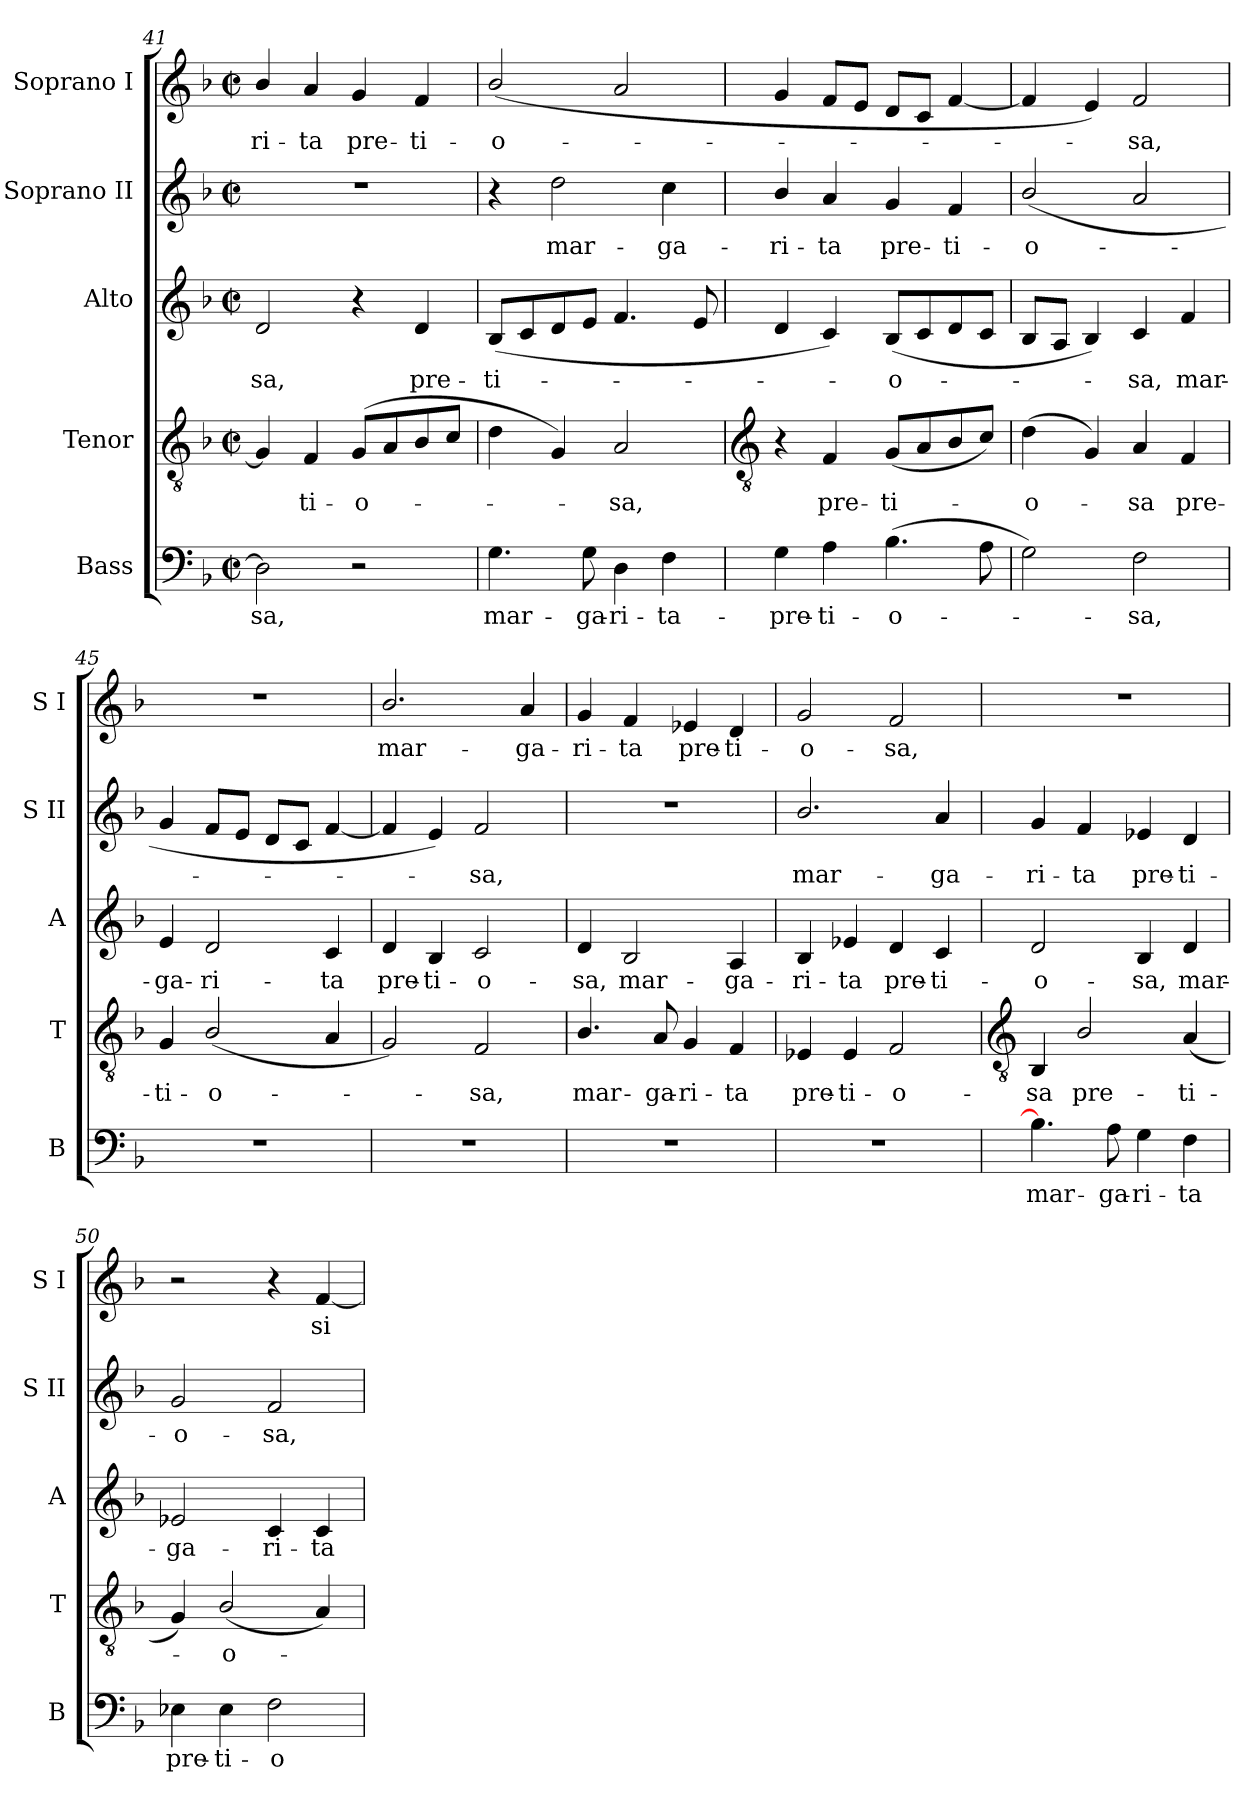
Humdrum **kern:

**kern	**text	**kern	**text	**kern	**text	**kern	**text	**kern	**text
*part5	*part5	*part4	*part4	*part3	*part3	*part2	*part2	*part1	*part1
*staff5	*staff5	*staff4	*staff4	*staff3	*staff3	*staff2	*staff2	*staff1	*staff1
*I"Bass	*	*I"Tenor	*	*I"Alto	*	*I"Soprano II	*	*I"Soprano I	*
*I'B	*	*I'T	*	*I'A	*	*I'S II	*	*I'S I	*
*clefF4	*	*clefGv2	*	*clefG2	*	*clefG2	*	*clefG2	*
*k[b-]	*	*k[b-]	*	*k[b-]	*	*k[b-]	*	*k[b-]	*
*F:	*	*F:	*	*F:	*	*F:	*	*F:	*
*M2/2	*	*M2/2	*	*M2/2	*	*M2/2	*	*M2/2	*
*met(c|)	*	*met(c|)	*	*met(c|)	*	*met(c|)	*	*met(c|)	*
=41	=41	=41	=41	=41	=41	=41	=41	=41	=41
!	!LO:LY:b	!	!	!	!LO:LY:b	!	!	!	!LO:LY:b
2D]	-sa,	4G]	.	2d	sa,	1r	.	4b-/	-ri-
!	!	!	!LO:LY:b	!	!	!	!	!	!LO:LY:b
.	.	4F	ti-	.	.	.	.	4a	-ta
!	!	!	!LO:LY:b	!	!	!	!	!	!LO:LY:b
2r	.	(<8GL	-o-	4r	.	.	.	4g	pre-
.	.	8A	.	.	.	.	.	.	.
!	!	!	!	!	!LO:LY:b	!	!	!	!LO:LY:b
.	.	8B-	.	4d	pre-	.	.	4f	-ti-
.	.	8cJ	.	.	.	.	.	.	.
=42	=42	=42	=42	=42	=42	=42	=42	=42	=42
!	!LO:LY:b	!	!	!	!LO:LY:b	!	!	!	!LO:LY:b
4.G	mar-	4d	.	(<8B-L	-ti-	4r	.	(<2b-/	-o-
.	.	.	.	8c	.	.	.	.	.
!	!	!	!	!	!	!	!LO:LY:b	!	!
.	.	4G)	.	8d	.	2dd	mar-	.	.
!	!LO:LY:b	!	!	!	!	!	!	!	!
8G	-ga-	.	.	8eJ	.	.	.	.	.
!	!LO:LY:b	!	!LO:LY:b	!	!	!	!	!	!
4D	-ri-	2A	sa,	4.f	.	.	.	2a	.
!	!LO:LY:b	!	!	!	!	!	!LO:LY:b	!	!
4F	-ta-	.	.	.	.	4cc	-ga-	.	.
.	.	.	.	8e	.	.	.	.	.
!!LO:LB:g=z
=43	=43	=43	=43	=43	=43	=43	=43	=43	=43
*	*	*clefGv2	*	*	*	*	*	*	*
!	!LO:LY:b	!	!	!	!	!	!LO:LY:b	!	!
4G	-pre-	4r	.	4d	.	4b-/	-ri-	4g	.
!	!LO:LY:b	!	!LO:LY:b	!	!	!	!LO:LY:b	!	!
4A	-ti-	4F	pre-	4c)	.	4a	-ta	8fL	.
.	.	.	.	.	.	.	.	8eJ	.
!	!LO:LY:b	!	!LO:LY:b	!	!LO:LY:b	!	!LO:LY:b	!	!
(>4.B-	-o-	(<8GL	-ti-	(<8B-L	o-	4g	pre-	8dL	.
.	.	8A	.	8c	.	.	.	8cJ	.
!	!	!	!	!	!	!	!LO:LY:b	!	!
.	.	8B-	.	8d	.	4f	-ti-	[4f	.
8A	.	8cJ)	.	8cJ	.	.	.	.	.
=44	=44	=44	=44	=44	=44	=44	=44	=44	=44
!	!	!	!LO:LY:b	!	!	!	!LO:LY:b	!	!
2G)	.	(<4d	o-	8B-L	.	(<2b-/	-o-	4f]	.
.	.	.	.	8AJ	.	.	.	.	.
.	.	4G)	.	4B-)	.	.	.	4e)	.
!	!LO:LY:b	!	!LO:LY:b	!	!LO:LY:b	!	!	!	!LO:LY:b
2F	sa,	4A	sa	4c	sa,	2a	.	2f	sa,
!	!	!	!LO:LY:b	!	!LO:LY:b	!	!	!	!
.	.	4F	pre-	4f	mar-	.	.	.	.
=45	=45	=45	=45	=45	=45	=45	=45	=45	=45
!	!	!	!LO:LY:b	!	!LO:LY:b	!	!	!	!
1r	.	4G	-ti-	4e	-ga-	4g	.	1r	.
!	!	!	!LO:LY:b	!	!LO:LY:b	!	!	!	!
.	.	(<2B-/	-o-	2d	-ri-	8fL	.	.	.
.	.	.	.	.	.	8eJ	.	.	.
.	.	.	.	.	.	8dL	.	.	.
.	.	.	.	.	.	8cJ	.	.	.
!	!	!	!	!	!LO:LY:b	!	!	!	!
.	.	4A	.	4c	-ta	[4f	.	.	.
=46	=46	=46	=46	=46	=46	=46	=46	=46	=46
!	!	!	!	!	!LO:LY:b	!	!	!	!LO:LY:b
1r	.	2G)	.	4d	pre-	4f]	.	2.b-/	mar-
!	!	!	!	!	!LO:LY:b	!	!	!	!
.	.	.	.	4B-	-ti-	4e)	.	.	.
!	!	!	!LO:LY:b	!	!LO:LY:b	!	!LO:LY:b	!	!
.	.	2F	sa,	2c	-o-	2f	sa,	.	.
!	!	!	!	!	!	!	!	!	!LO:LY:b
.	.	.	.	.	.	.	.	4a	-ga-
=47	=47	=47	=47	=47	=47	=47	=47	=47	=47
!	!	!	!LO:LY:b	!	!LO:LY:b	!	!	!	!LO:LY:b
1r	.	4.B-/	mar-	4d	-sa,	1r	.	4g	-ri-
!	!	!	!	!	!LO:LY:b	!	!	!	!LO:LY:b
.	.	.	.	2B-	mar-	.	.	4f	-ta
!	!	!	!LO:LY:b	!	!	!	!	!	!
.	.	8A	-ga-	.	.	.	.	.	.
!	!	!	!LO:LY:b	!	!	!	!	!	!LO:LY:b
.	.	4G	-ri-	.	.	.	.	4e-X	pre-
!	!	!	!LO:LY:b	!	!LO:LY:b	!	!	!	!LO:LY:b
.	.	4F	-ta	4A	-ga-	.	.	4d	-ti-
=48	=48	=48	=48	=48	=48	=48	=48	=48	=48
!	!	!	!LO:LY:b	!	!LO:LY:b	!	!LO:LY:b	!	!LO:LY:b
1r	.	4E-X	pre-	4B-	-ri-	2.b-/	mar-	2g	-o-
!	!	!	!LO:LY:b	!	!LO:LY:b	!	!	!	!
.	.	4E-	-ti-	4e-X	-ta	.	.	.	.
!	!	!	!LO:LY:b	!	!LO:LY:b	!	!	!	!LO:LY:b
.	.	2F	-o-	4d	pre-	.	.	2f	-sa,
!	!	!	!	!	!LO:LY:b	!	!LO:LY:b	!	!
.	.	.	.	4c	-ti-	4a	-ga-	.	.
!!LO:LB:g=z
=49	=49	=49	=49	=49	=49	=49	=49	=49	=49
*	*	*clefGv2	*	*	*	*	*	*	*
!	!LO:LY:b	!	!LO:LY:b	!	!LO:LY:b	!	!LO:LY:b	!	!
4.B-]	mar-	4BB-	-sa	2d	-o-	4g	-ri-	1r	.
!	!	!	!LO:LY:b	!	!	!	!LO:LY:b	!	!
.	.	2B-/	pre-	.	.	4f	-ta	.	.
!	!LO:LY:b	!	!	!	!	!	!	!	!
8A	-ga-	.	.	.	.	.	.	.	.
!	!LO:LY:b	!	!	!	!LO:LY:b	!	!LO:LY:b	!	!
4G	-ri-	.	.	4B-	-sa,	4e-X	pre-	.	.
!	!LO:LY:b	!	!LO:LY:b	!	!LO:LY:b	!	!LO:LY:b	!	!
4F	-ta	(<4A	-ti-	4d	mar-	4d	-ti-	.	.
=50	=50	=50	=50	=50	=50	=50	=50	=50	=50
!	!LO:LY:b	!	!	!	!LO:LY:b	!	!LO:LY:b	!	!
4E-X	pre-	4G)	.	2e-X	-ga-	2g	-o-	2r	.
!	!LO:LY:b	!	!LO:LY:b	!	!	!	!	!	!
4E-	-ti-	(<2B-/	o-	.	.	.	.	.	.
!	!LO:LY:b	!	!	!	!LO:LY:b	!	!LO:LY:b	!	!
2F	-o-	.	.	4c	-ri-	2f	-sa,	4r	.
!	!	!	!	!	!LO:LY:b	!	!	!	!LO:LY:b
.	.	4A)	.	4c	-ta	.	.	[4f	si-
=	=	=	=	=	=	=	=	=	=
*-	*-	*-	*-	*-	*-	*-	*-	*-	*-
